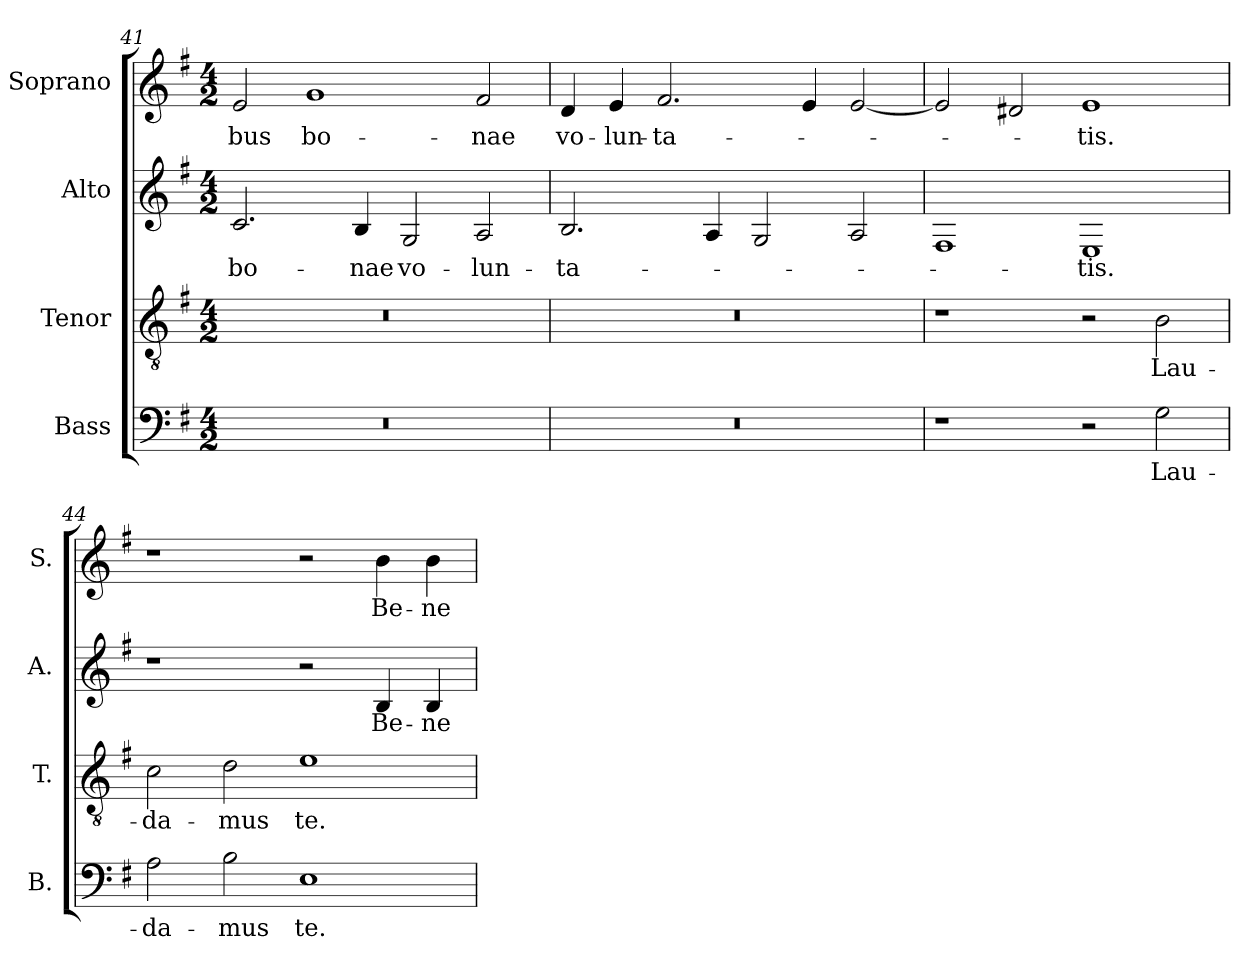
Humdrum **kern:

**kern	**text	**kern	**text	**kern	**text	**kern	**text
*part4	*part4	*part3	*part3	*part2	*part2	*part1	*part1
*staff4	*staff4	*staff3	*staff3	*staff2	*staff2	*staff1	*staff1
*I"Bass	*	*I"Tenor	*	*I"Alto	*	*I"Soprano	*
*I'B.	*	*I'T.	*	*I'A.	*	*I'S.	*
*clefF4	*	*clefGv2	*	*clefG2	*	*clefG2	*
*	*	*ITrd7c12	*	*	*	*	*
*k[f#]	*	*k[f#]	*	*k[f#]	*	*k[f#]	*
*G:	*	*G:	*	*G:	*	*G:	*
*M4/2	*	*M4/2	*	*M4/2	*	*M4/2	*
=41	=41	=41	=41	=41	=41	=41	=41
!LO:N:vis=1	!	!LO:N:vis=1	!	!	!	!	!
!	!	!	!	!	!LO:LY:b:color=#000000	!	!
!	!	!	!	!	!	!	!LO:LY:b:color=#000000
0r	.	0r	.	2.ci/	bo-	2ei/	-bus
!	!	!	!	!	!	!	!LO:LY:b:color=#000000
.	.	.	.	.	.	1gi	bo-
!	!	!	!	!	!LO:LY:b:color=#000000	!	!
.	.	.	.	4Bi/	-nae	.	.
!	!	!	!	!	!LO:LY:b:color=#000000	!	!
.	.	.	.	2Gi/	vo-	.	.
!	!	!	!	!	!LO:LY:b:color=#000000	!	!
!	!	!	!	!	!	!	!LO:LY:b:color=#000000
.	.	.	.	2Ai/	-lun-	2f#i/	-nae
=42	=42	=42	=42	=42	=42	=42	=42
!LO:N:vis=1	!	!LO:N:vis=1	!	!	!	!	!
!	!	!	!	!	!LO:LY:b:color=#000000	!	!
!	!	!	!	!	!	!	!LO:LY:b:color=#000000
0r	.	0r	.	2.Bi/	-ta-	4di/	vo-
!	!	!	!	!	!	!	!LO:LY:b:color=#000000
.	.	.	.	.	.	4ei/	-lun-
!	!	!	!	!	!	!	!LO:LY:b:color=#000000
.	.	.	.	.	.	2.f#i/	-ta-
.	.	.	.	4Ai/	.	.	.
.	.	.	.	2Gi/	.	.	.
.	.	.	.	.	.	4ei/	.
.	.	.	.	2Ai/	.	[2ei/	.
!!LO:LB:g=z
=43	=43	=43	=43	=43	=43	=43	=43
1r	.	1r	.	1F#i	.	2ei/]	.
.	.	.	.	.	.	2d#Xi/	.
!	!	!	!	!	!LO:LY:b:color=#000000	!	!
!	!	!	!	!	!	!	!LO:LY:b:color=#000000
2r	.	2r	.	1Ei	-tis.	1ei	-tis.
!	!LO:LY:b:color=#000000	!	!	!	!	!	!
!	!	!	!LO:LY:b:color=#000000	!	!	!	!
2Gi\	Lau-	2BBi\	Lau-	.	.	.	.
=44	=44	=44	=44	=44	=44	=44	=44
!	!LO:LY:b:color=#000000	!	!	!	!	!	!
!	!	!	!LO:LY:b:color=#000000	!	!	!	!
2Ai\	-da-	2Ci\	-da-	1r	.	1r	.
!	!LO:LY:b:color=#000000	!	!	!	!	!	!
!	!	!	!LO:LY:b:color=#000000	!	!	!	!
2Bi\	-mus	2Di\	-mus	.	.	.	.
!	!LO:LY:b:color=#000000	!	!	!	!	!	!
!	!	!	!LO:LY:b:color=#000000	!	!	!	!
1Ei	te.	1Ei	te.	2r	.	2r	.
!	!	!	!	!	!LO:LY:b:color=#000000	!	!
!	!	!	!	!	!	!	!LO:LY:b:color=#000000
.	.	.	.	4Bi/	Be-	4bi\	Be-
!	!	!	!	!	!LO:LY:b:color=#000000	!	!
!	!	!	!	!	!	!	!LO:LY:b:color=#000000
.	.	.	.	4Bi/	-ne-	4bi\	-ne-
=	=	=	=	=	=	=	=
*-	*-	*-	*-	*-	*-	*-	*-
